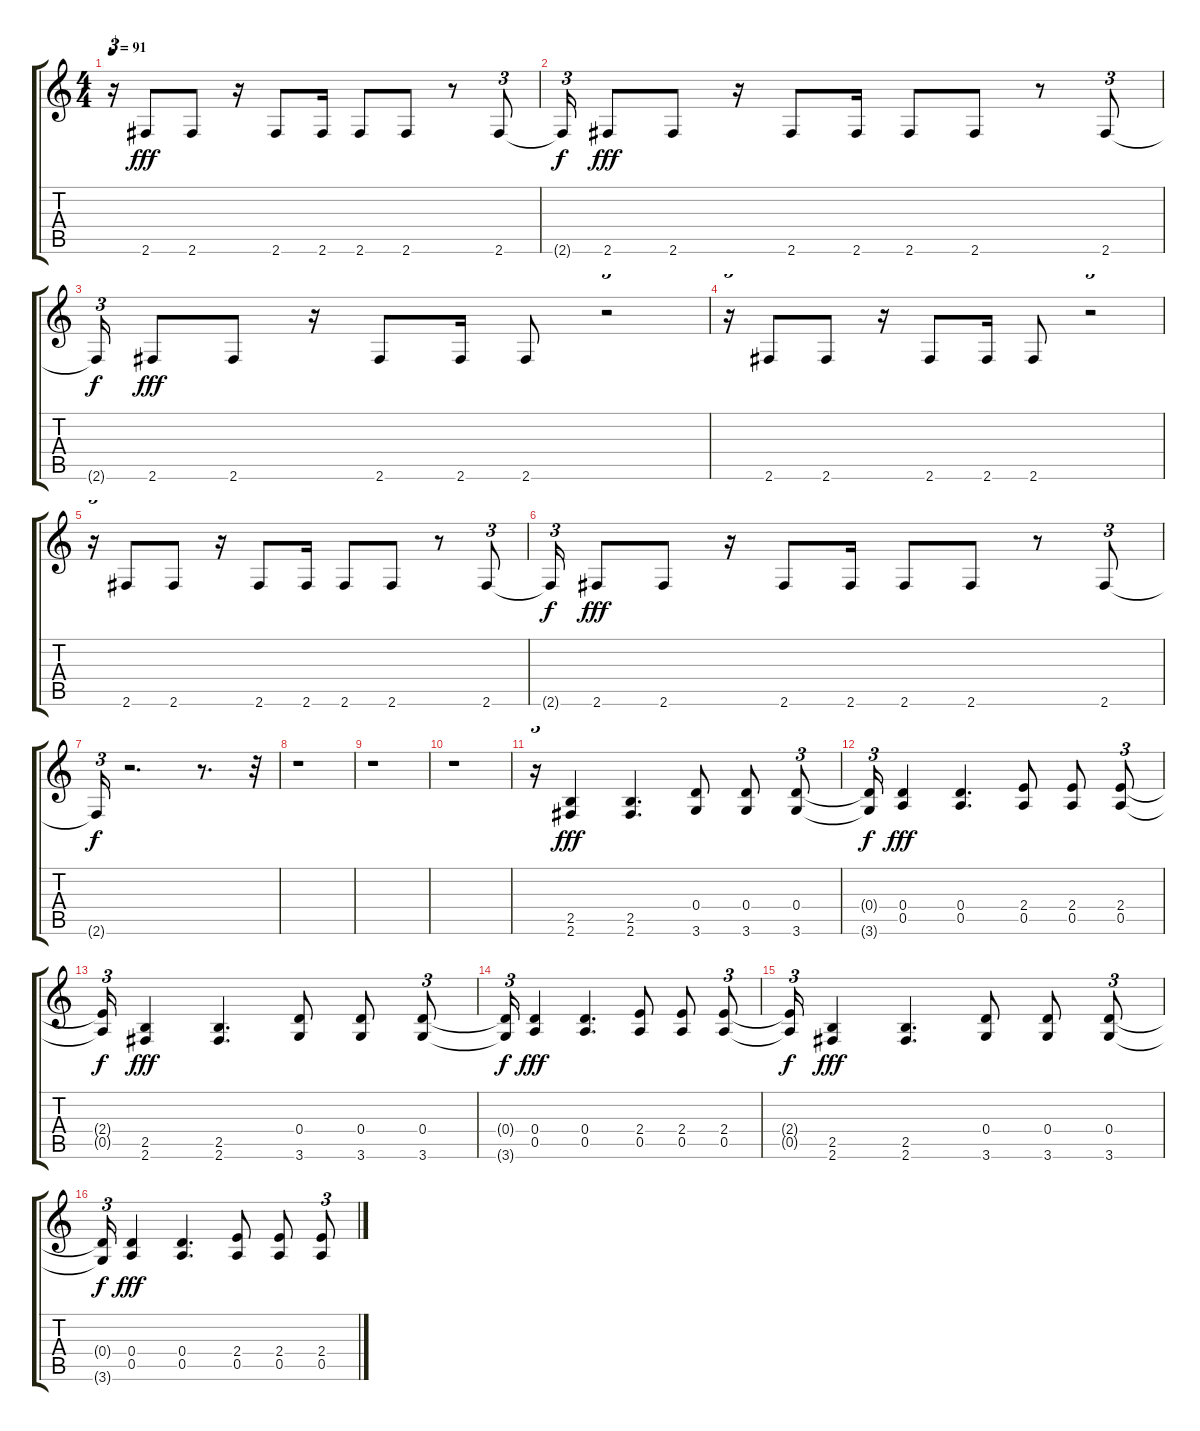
\track "" {instrument distortionguitar}
\staff {score tabs}
\tuning (E4 B3 G3 D3 A2 E2) {hide}
\ts (4 4)
\tempo 91
\clef g2
\ks c
r.16{tu (3 2) dy fff} 2.6.8 2.6.8 r.16 2.6.8 2.6.16 2.6.8 2.6.8 r.8 2.6.8{tu (3 2)} |
2.6{t}.16{tu (3 2) dy f} 2.6.8{dy fff} 2.6.8 r.16 2.6.8 2.6.16 2.6.8 2.6.8 r.8 2.6.8{tu (3 2)} |
2.6{t}.16{tu (3 2) dy f} 2.6.8{dy fff} 2.6.8 r.16 2.6.8 2.6.16 2.6.8 r.2{tu (3 2)} |
r.16{tu (3 2)} 2.6.8 2.6.8 r.16 2.6.8 2.6.16 2.6.8 r.2{tu (3 2)} |
r.16{tu (3 2)} 2.6.8 2.6.8 r.16 2.6.8 2.6.16 2.6.8 2.6.8 r.8 2.6.8{tu (3 2)} |
2.6{t}.16{tu (3 2) dy f} 2.6.8{dy fff} 2.6.8 r.16 2.6.8 2.6.16 2.6.8 2.6.8 r.8 2.6.8{tu (3 2)} |
2.6{t}.16{tu (3 2) dy f} r.2{d} r.8{d} r.32{tu (3 2)} |
r.1 |
r.1 |
r.1 |
r.16{tu (3 2)} (2.5 2.6).4{dy fff} (2.5 2.6).4{d} (0.4 3.6).8 (0.4 3.6).8 (0.4 3.6).8{tu (3 2)} |
(0.4{t} 3.6{t}).16{tu (3 2) dy f} (0.4 0.5).4{dy fff} (0.4 0.5).4{d} (2.4 0.5).8 (2.4 0.5).8 (2.4 0.5).8{tu (3 2)} |
(2.4{t} 0.5{t}).16{tu (3 2) dy f} (2.5 2.6).4{dy fff} (2.5 2.6).4{d} (0.4 3.6).8 (0.4 3.6).8 (0.4 3.6).8{tu (3 2)} |
(0.4{t} 3.6{t}).16{tu (3 2) dy f} (0.4 0.5).4{dy fff} (0.4 0.5).4{d} (2.4 0.5).8 (2.4 0.5).8 (2.4 0.5).8{tu (3 2)} |
(2.4{t} 0.5{t}).16{tu (3 2) dy f} (2.5 2.6).4{dy fff} (2.5 2.6).4{d} (0.4 3.6).8 (0.4 3.6).8 (0.4 3.6).8{tu (3 2)} |
(0.4{t} 3.6{t}).16{tu (3 2) dy f} (0.4 0.5).4{dy fff} (0.4 0.5).4{d} (2.4 0.5).8 (2.4 0.5).8 (2.4 0.5).8{tu (3 2)}
